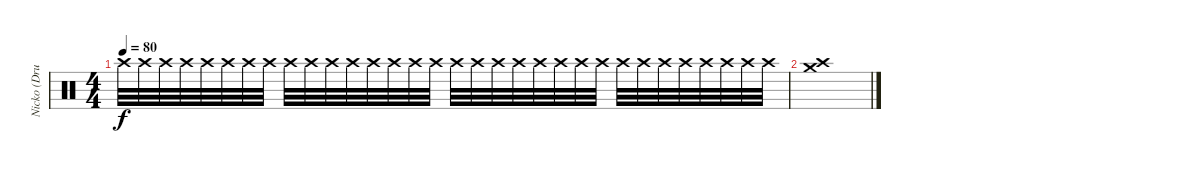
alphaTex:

\track ("Nicko (Drums)" "Nicko (Dru") {instrument percussion}
\staff {score}
\articulation defaults
\ts (4 4)
\tempo 80
\clef neutral
\ks c "Crash high (hit)".32{dy f} "Crash high (hit)".32 "Crash high (hit)".32 "Crash high (hit)".32 "Crash high (hit)".32 "Crash high (hit)".32 "Crash high (hit)".32 "Crash high (hit)".32 "Crash high (hit)".32 "Crash high (hit)".32 "Crash high (hit)".32 "Crash high (hit)".32 "Crash high (hit)".32 "Crash high (hit)".32 "Crash high (hit)".32 "Crash high (hit)".32 "Crash high (hit)".32 "Crash high (hit)".32 "Crash high (hit)".32 "Crash high (hit)".32 "Crash high (hit)".32 "Crash high (hit)".32 "Crash high (hit)".32 "Crash high (hit)".32 "Crash high (hit)".32 "Crash high (hit)".32 "Crash high (hit)".32 "Crash high (hit)".32 "Crash high (hit)".32 "Crash high (hit)".32 "Crash high (hit)".32 "Crash high (hit)".32
|
("Crash high (hit)" "Crash medium (hit)").1
